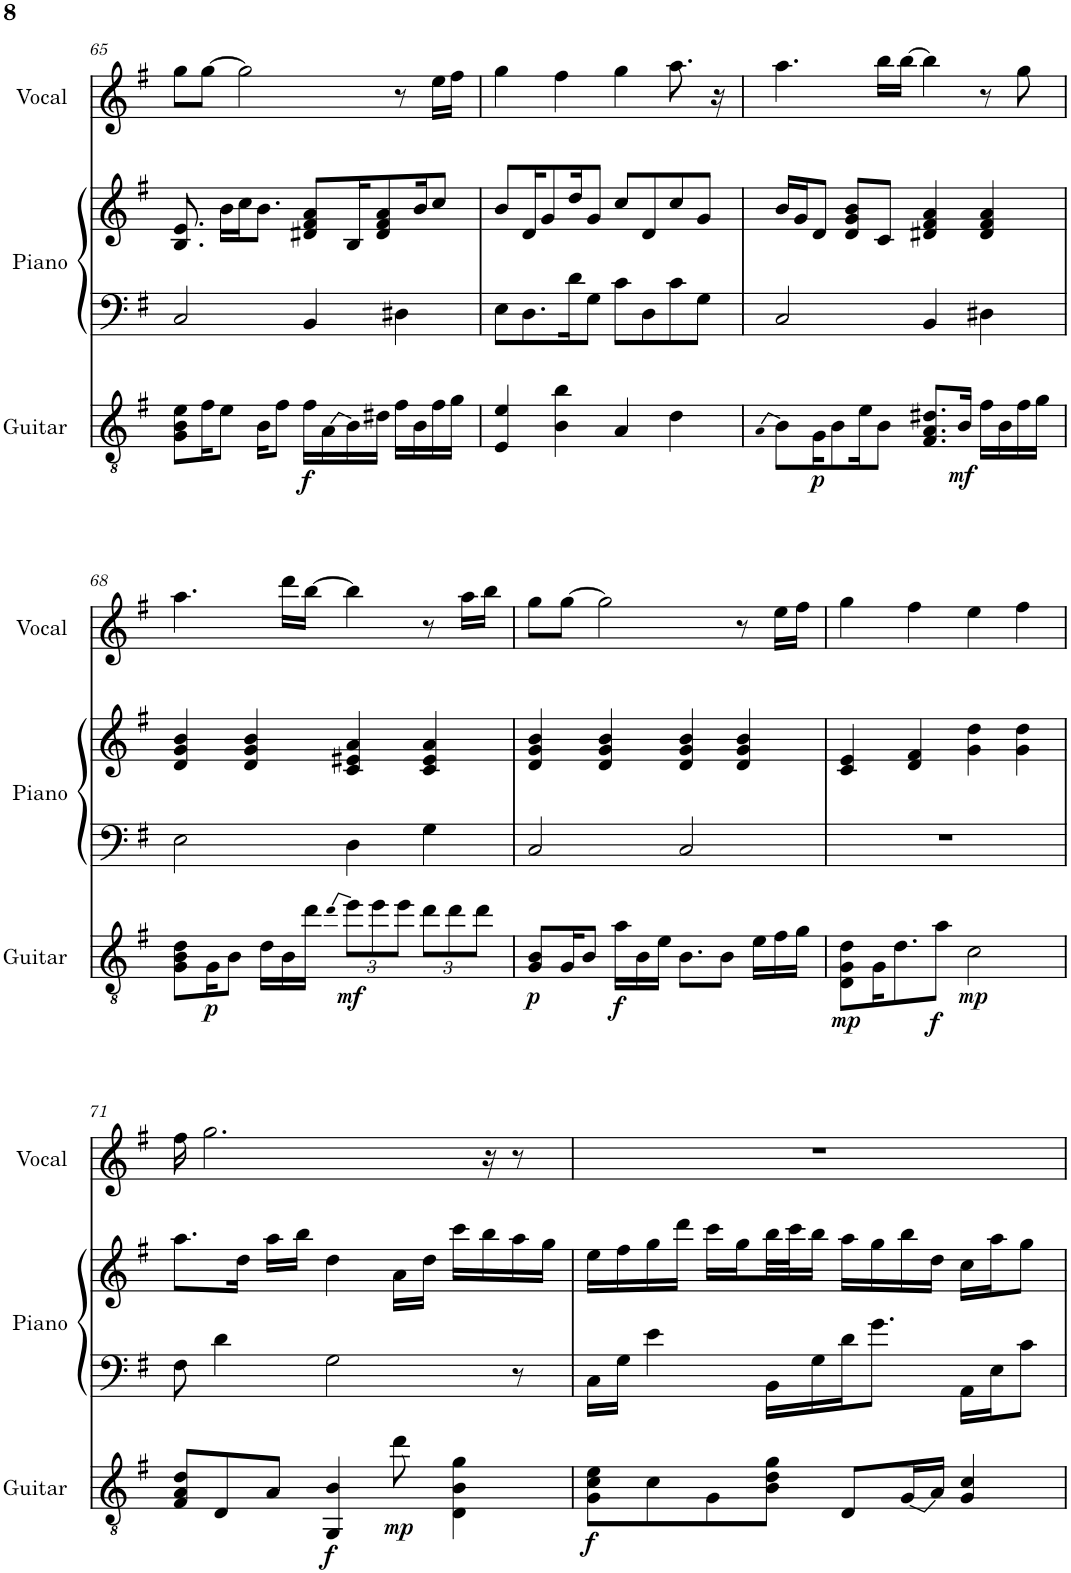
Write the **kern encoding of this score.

**kern	**dynam	**kern	**kern	**kern
*part3	*part3	*part2	*part2	*part1
*staff4	*staff4	*staff3	*staff2	*staff1
*I"Haruki (Guitar)	*	*I"Kazusa (Piano)	*	*I"Setsuna (Vocal)
*I'Guitar	*	*I'Piano	*	*I'Vocal
!!LO:PB:g=z
*clefGv2	*	*clefF4	*clefG2	*clefG2
*k[f#]	*	*k[f#]	*k[f#]	*k[f#]
*M4/4	*	*M4/4	*M4/4	*M4/4
=65	=65	=65	=65	=65
8G\ 8B\ 8e\L	.	2C/	8.B/ 8.e/	8gg\L
16f#\K	.	.	.	[8gg\J
8e\J	.	.	16b\LL	.
.	.	.	16cc\J	2gg\]
16B\KL	.	.	8.b\J	.
8f#\J	.	.	.	.
!	!LO:DY:b	!	!	!
16f#\LL	f	4BB/	8d#X/ 8f#/ 8a/L	.
16A\	.	.	.	.
16B\	.	.	16B/K	.
16d#X\JJ	.	.	8d#/ 8f#/ 8a/	.
16f#\LL	.	4D#X\	.	8r
16B\	.	.	16b/K	.
16f#\	.	.	8cc/J	16ee\LL
16g\JJ	.	.	.	16ff#\JJ
=66	=66	=66	=66	=66
4E/ 4e/	.	8E\L	8b/L	4gg\
.	.	8.D\	16d/K	.
.	.	.	8g/	.
4B\ 4b\	.	.	.	4ff#\
.	.	16d\K	16dd/K	.
.	.	8G\J	8g/J	.
4A/	.	8c\L	8cc/L	4gg\
.	.	8D\	8d/	.
4d\	.	8c\	8cc/	8.aa\
.	.	8G\J	8g/J	.
.	.	.	.	16r
=67	=67	=67	=67	=67
qA	.	.	.	.
8B\L	.	2C/	16b/LL	4.aa\
.	.	.	16g/J	.
!	!LO:DY:b	!	!	!
16G\K	p	.	8d/J	.
8B\	.	.	.	.
.	.	.	8d/ 8g/ 8b/L	.
16e\K	.	.	.	.
8B\J	.	.	8c/J	16bb\LL
.	.	.	.	[16bb\JJ
8.F#/ 8.A/ 8.d#X/L	.	4BB/	4d#X/ 4f#/ 4a/	4bb\]
!	!LO:DY:b	!	!	!
16B/Jk	mf	.	.	.
16f#\LL	.	4D#X\	4d#/ 4f#/ 4a/	8r
16B\	.	.	.	.
16f#\	.	.	.	8gg\
16g\JJ	.	.	.	.
!!LO:LB:g=z
=68	=68	=68	=68	=68
8G\ 8B\ 8d\L	.	2E\	4d/ 4g/ 4b/	4.aa\
!	!LO:DY:b	!	!	!
16G\K	p	.	.	.
8B\J	.	.	.	.
.	.	.	4d/ 4g/ 4b/	.
16d\LL	.	.	.	.
16B\	.	.	.	16ddd\LL
16dd\JJ	.	.	.	[16bb\JJ
qdd	.	.	.	.
*Xbrackettup	*	*	*	*
!	!LO:DY:b	!	!	!
12ee\L	mf	4D\	4c/ 4e#X/ 4a/	4bb\]
12ee\	.	.	.	.
12ee\J	.	.	.	.
12dd\L	.	4G\	4c/ 4e#/ 4a/	8r
12dd\	.	.	.	.
.	.	.	.	16aa\LL
12dd\J	.	.	.	.
.	.	.	.	16bb\JJ
=69	=69	=69	=69	=69
!	!LO:DY:b	!	!	!
8G/ 8B/L	p	2C/	4d/ 4g/ 4b/	8gg\L
16G/K	.	.	.	[8gg\J
8B/J	.	.	.	.
.	.	.	4d/ 4g/ 4b/	2gg\]
!	!LO:DY:b	!	!	!
16a\LL	f	.	.	.
16B\	.	.	.	.
16e\JJ	.	.	.	.
8.B\L	.	2C/	4d/ 4g/ 4b/	.
8B\J	.	.	.	.
.	.	.	4d/ 4g/ 4b/	8r
16e\LL	.	.	.	.
16f#\	.	.	.	16ee\LL
16g\JJ	.	.	.	16ff#\JJ
=70	=70	=70	=70	=70
!	!LO:DY:b	!	!	!
8D\ 8G\ 8d\L	mp	1r	4c/ 4e/	4gg\
16G\K	.	.	.	.
8.d\	.	.	.	.
.	.	.	4d/ 4f#/	4ff#\
!	!LO:DY:b	!	!	!
8a\J	f	.	.	.
!	!LO:DY:b	!	!	!
2c\	mp	.	4g\ 4dd\	4ee\
.	.	.	4g\ 4dd\	4ff#\
!!LO:LB:g=z
=71	=71	=71	=71	=71
8F#/ 8A/ 8d/L	.	8F#\	8.aa\L	16ff#\
.	.	.	.	2.gg\
8D/	.	4d\	.	.
.	.	.	16dd\Jk	.
8A/J	.	.	16aa\LL	.
.	.	.	16bb\JJ	.
!	!LO:DY:b	!	!	!
4GG/ 4B/	f	2G\	4dd\	.
!	!LO:DY:b	!	!	!
8dd\	mp	.	16a\LL	.
.	.	.	16dd\JJ	.
4D\ 4B\ 4g\	.	.	16ccc\LL	.
.	.	.	16bb\	16r
.	.	8r	16aa\	8r
.	.	.	16gg\JJ	.
=72	=72	=72	=72	=72
!	!LO:DY:b	!	!	!
8G\ 8c\ 8e\L	f	16C\LL	16ee\LL	1r
.	.	16G\JJ	16ff#\	.
8c\	.	4e\	16gg\	.
.	.	.	16ddd\JJ	.
8G\	.	.	16ccc\LL	.
.	.	.	16gg\	.
8B\ 8d\ 8g\J	.	16BB\LL	32bb\L	.
.	.	.	32ccc\J	.
.	.	16G\	16bb\JJ	.
8D/L	.	16d\J	16aa\LL	.
.	.	8.g\J	16gg\	.
16G/L	.	.	16bb\	.
16A/JJ	.	.	16dd\JJ	.
4G/ 4c/	.	16AA\LL	16cc\LL	.
.	.	16E\J	16aa\J	.
.	.	8c\J	8gg\J	.
=	=	=	=	=
*-	*-	*-	*-	*-
